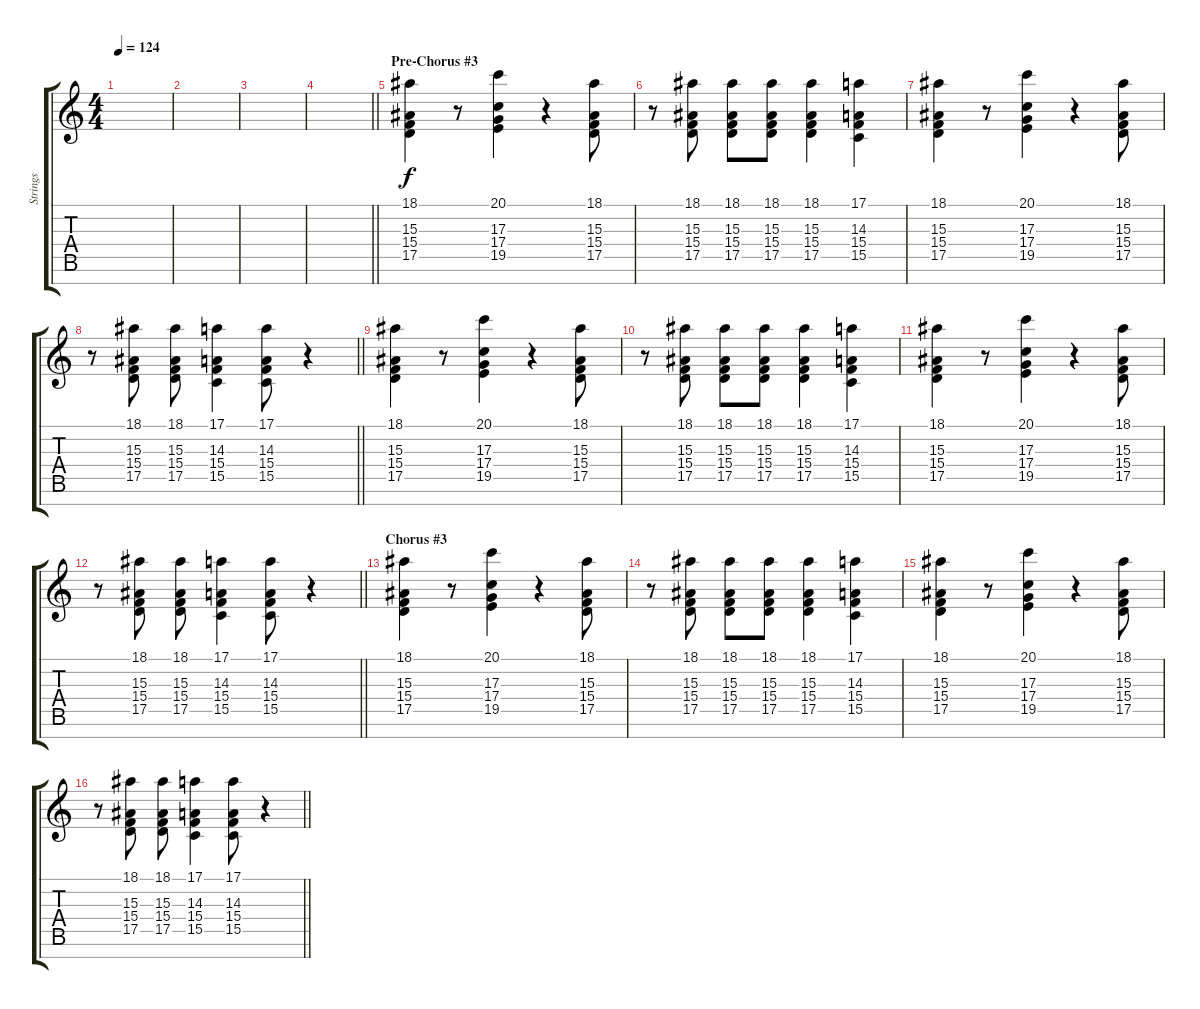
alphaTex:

\track ("Strings" "Strings") {instrument tremolostrings}
\staff {score tabs}
\tuning (E4 B3 G3 D3 A2 E2 B1) {hide}
\ts (4 4)
\tempo 124
\clef g2
\ks c
|
|
|
\barLineRight lightlight
|
\section ("" "Pre-Chorus #3")
(18.1 15.3 15.4 17.5).4 r.8 (20.1 17.3 17.4 19.5).4 r.4 (18.1 15.3 15.4 17.5).8 |
r.8 (18.1 15.3 15.4 17.5).8 (18.1 15.3 15.4 17.5).8 (18.1 15.3 15.4 17.5).8 (18.1 15.3 15.4 17.5).4 (17.1 14.3 15.4 15.5).4 |
(18.1 15.3 15.4 17.5).4 r.8 (20.1 17.3 17.4 19.5).4 r.4 (18.1 15.3 15.4 17.5).8 |
\barLineRight lightlight
r.8 (18.1 15.3 15.4 17.5).8 (18.1 15.3 15.4 17.5).8 (17.1 14.3 15.4 15.5).4 (17.1 14.3 15.4 15.5).8 r.4 |
(18.1 15.3 15.4 17.5).4 r.8 (20.1 17.3 17.4 19.5).4 r.4 (18.1 15.3 15.4 17.5).8 |
r.8 (18.1 15.3 15.4 17.5).8 (18.1 15.3 15.4 17.5).8 (18.1 15.3 15.4 17.5).8 (18.1 15.3 15.4 17.5).4 (17.1 14.3 15.4 15.5).4 |
(18.1 15.3 15.4 17.5).4 r.8 (20.1 17.3 17.4 19.5).4 r.4 (18.1 15.3 15.4 17.5).8 |
\barLineRight lightlight
r.8 (18.1 15.3 15.4 17.5).8 (18.1 15.3 15.4 17.5).8 (17.1 14.3 15.4 15.5).4 (17.1 14.3 15.4 15.5).8 r.4 |
\section ("" "Chorus #3")
(18.1 15.3 15.4 17.5).4 r.8 (20.1 17.3 17.4 19.5).4 r.4 (18.1 15.3 15.4 17.5).8 |
r.8 (18.1 15.3 15.4 17.5).8 (18.1 15.3 15.4 17.5).8 (18.1 15.3 15.4 17.5).8 (18.1 15.3 15.4 17.5).4 (17.1 14.3 15.4 15.5).4 |
(18.1 15.3 15.4 17.5).4 r.8 (20.1 17.3 17.4 19.5).4 r.4 (18.1 15.3 15.4 17.5).8 |
\barLineRight lightlight
r.8 (18.1 15.3 15.4 17.5).8 (18.1 15.3 15.4 17.5).8 (17.1 14.3 15.4 15.5).4 (17.1 14.3 15.4 15.5).8 r.4
